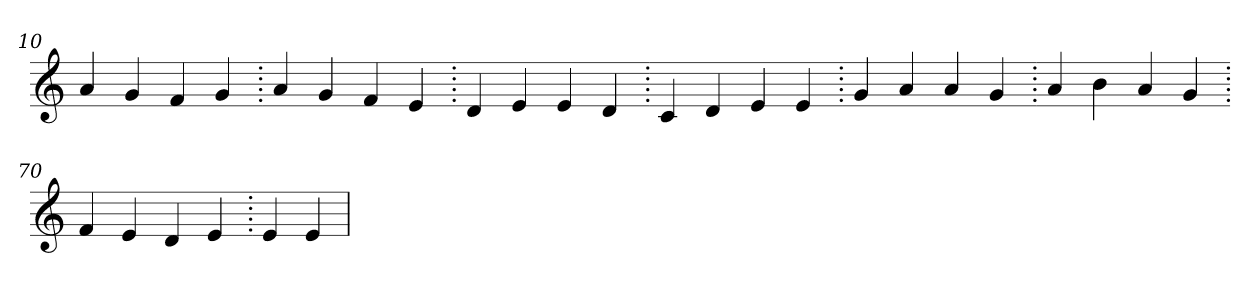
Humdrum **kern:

**kern
*part1
*staff1
*clefG2
=10.
4a
4g
4f
4g
=20.
4a
4g
4f
4e
=30.
4d
4e
4e
4d
=40.
4c
4d
4e
4e
=50.
4g
4a
4a
4g
=60.
4a
4b
4a
4g
=70.
4f
4e
4d
4e
=80.
4e
4e
=
*-
